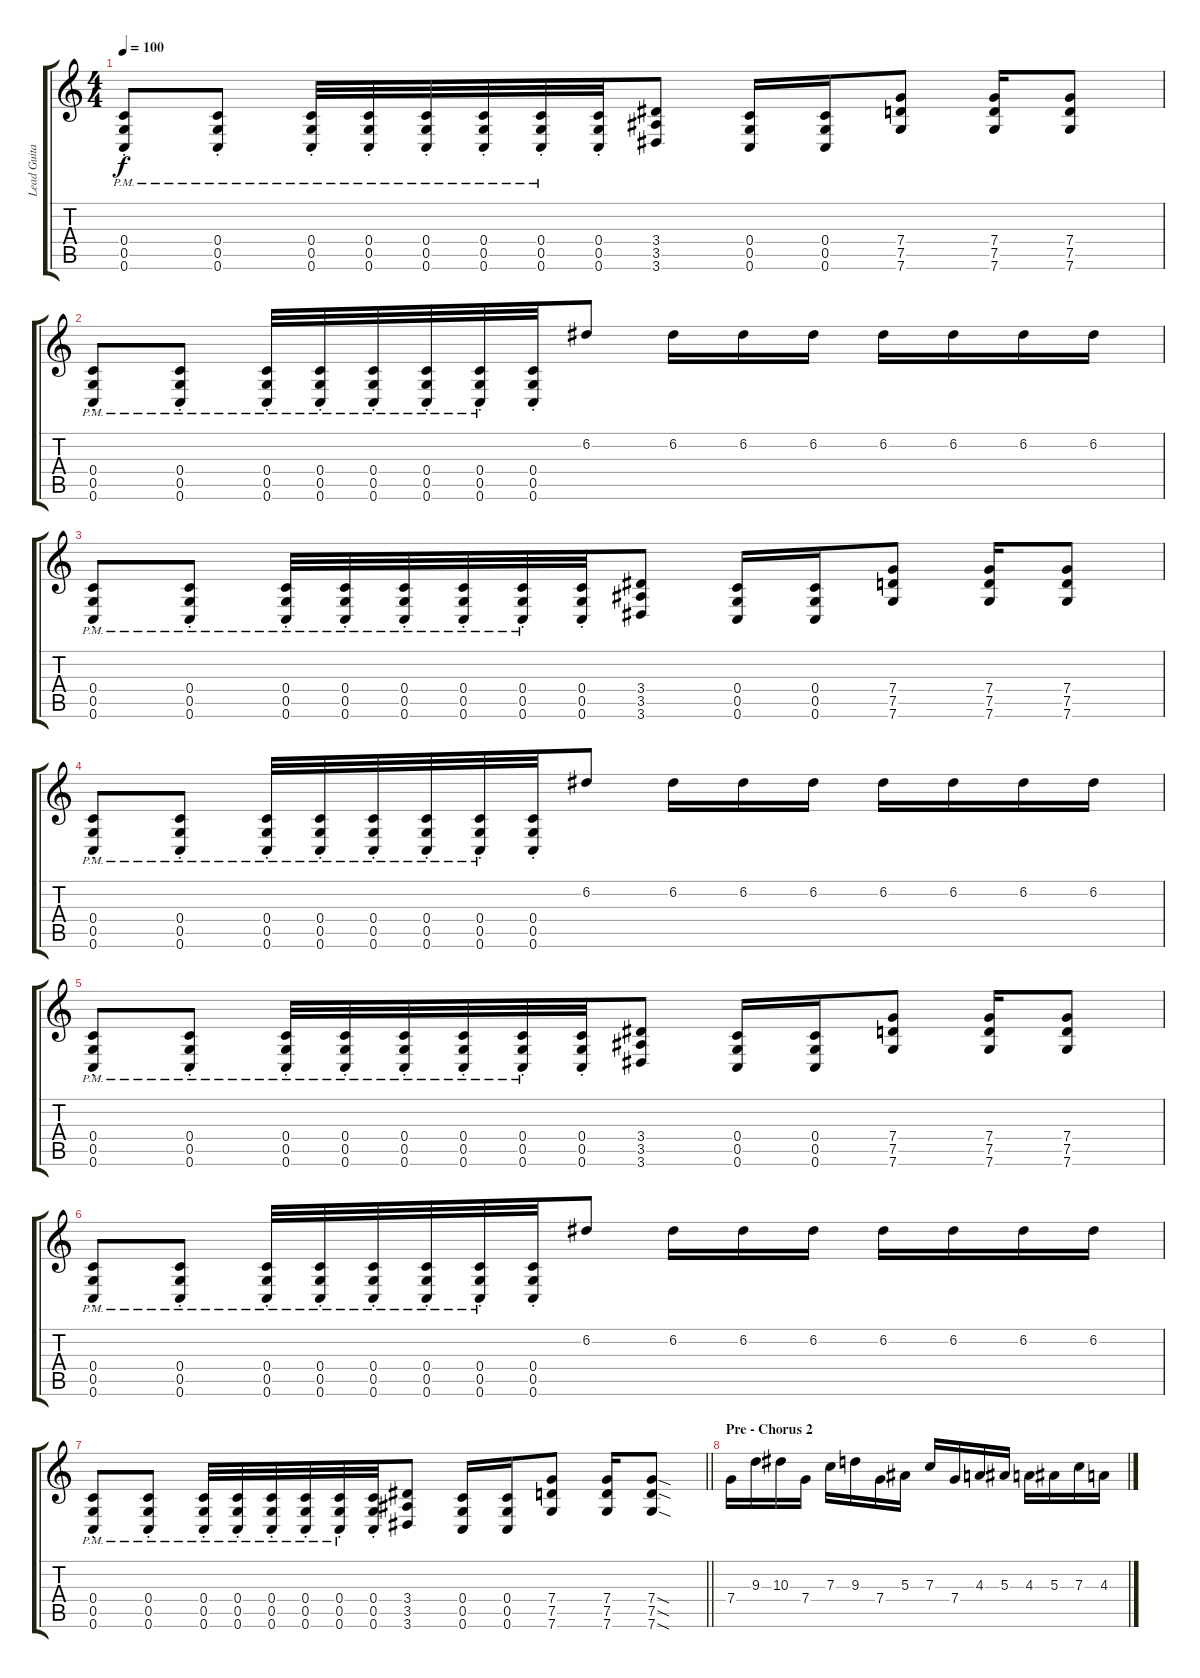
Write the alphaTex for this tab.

\track ("Lead Guitar" "Lead Guita") {instrument overdrivenguitar}
\staff {score tabs}
\tuning (D4 A3 F3 C3 G2 C2) {hide}
\ts (4 4)
\tempo 100
\clef g2
\ks c
(0.4{st} 0.5{st} 0.6{pm st}).8{dy f} (0.4{st} 0.5{st} 0.6{pm st}).8 (0.4{st} 0.5{st} 0.6{pm st}).32 (0.4{st} 0.5{st} 0.6{pm st}).32 (0.4{st} 0.5{st} 0.6{pm st}).32 (0.4{st} 0.5{st} 0.6{pm st}).32 (0.4{st} 0.5{st} 0.6{pm st}).32 (0.4{st} 0.5{st} 0.6{st}).32 (3.4 3.5 3.6).8 (0.4 0.5 0.6).16 (0.4 0.5 0.6).16 (7.4 7.5 7.6).8 (7.4 7.5 7.6).16 (7.4 7.5 7.6).8 |
(0.4{st} 0.5{st} 0.6{pm st}).8 (0.4{st} 0.5{st} 0.6{pm st}).8 (0.4{st} 0.5{st} 0.6{pm st}).32 (0.4{st} 0.5{st} 0.6{pm st}).32 (0.4{st} 0.5{st} 0.6{pm st}).32 (0.4{st} 0.5{st} 0.6{pm st}).32 (0.4{st} 0.5{st} 0.6{pm st}).32 (0.4{st} 0.5{st} 0.6{st}).32 6.2.8 6.2.16 6.2.16 6.2.16 6.2.16 6.2.16 6.2.16 6.2.16 |
(0.4{st} 0.5{st} 0.6{pm st}).8 (0.4{st} 0.5{st} 0.6{pm st}).8 (0.4{st} 0.5{st} 0.6{pm st}).32 (0.4{st} 0.5{st} 0.6{pm st}).32 (0.4{st} 0.5{st} 0.6{pm st}).32 (0.4{st} 0.5{st} 0.6{pm st}).32 (0.4{st} 0.5{st} 0.6{pm st}).32 (0.4{st} 0.5{st} 0.6{st}).32 (3.4 3.5 3.6).8 (0.4 0.5 0.6).16 (0.4 0.5 0.6).16 (7.4 7.5 7.6).8 (7.4 7.5 7.6).16 (7.4 7.5 7.6).8 |
(0.4{st} 0.5{st} 0.6{pm st}).8 (0.4{st} 0.5{st} 0.6{pm st}).8 (0.4{st} 0.5{st} 0.6{pm st}).32 (0.4{st} 0.5{st} 0.6{pm st}).32 (0.4{st} 0.5{st} 0.6{pm st}).32 (0.4{st} 0.5{st} 0.6{pm st}).32 (0.4{st} 0.5{st} 0.6{pm st}).32 (0.4{st} 0.5{st} 0.6{st}).32 6.2.8 6.2.16 6.2.16 6.2.16 6.2.16 6.2.16 6.2.16 6.2.16 |
(0.4{st} 0.5{st} 0.6{pm st}).8 (0.4{st} 0.5{st} 0.6{pm st}).8 (0.4{st} 0.5{st} 0.6{pm st}).32 (0.4{st} 0.5{st} 0.6{pm st}).32 (0.4{st} 0.5{st} 0.6{pm st}).32 (0.4{st} 0.5{st} 0.6{pm st}).32 (0.4{st} 0.5{st} 0.6{pm st}).32 (0.4{st} 0.5{st} 0.6{st}).32 (3.4 3.5 3.6).8 (0.4 0.5 0.6).16 (0.4 0.5 0.6).16 (7.4 7.5 7.6).8 (7.4 7.5 7.6).16 (7.4 7.5 7.6).8 |
(0.4{st} 0.5{st} 0.6{pm st}).8 (0.4{st} 0.5{st} 0.6{pm st}).8 (0.4{st} 0.5{st} 0.6{pm st}).32 (0.4{st} 0.5{st} 0.6{pm st}).32 (0.4{st} 0.5{st} 0.6{pm st}).32 (0.4{st} 0.5{st} 0.6{pm st}).32 (0.4{st} 0.5{st} 0.6{pm st}).32 (0.4{st} 0.5{st} 0.6{st}).32 6.2.8 6.2.16 6.2.16 6.2.16 6.2.16 6.2.16 6.2.16 6.2.16 |
\barLineRight lightlight
(0.4{st} 0.5{st} 0.6{pm st}).8 (0.4{st} 0.5{st} 0.6{pm st}).8 (0.4{st} 0.5{st} 0.6{pm st}).32 (0.4{st} 0.5{st} 0.6{pm st}).32 (0.4{st} 0.5{st} 0.6{pm st}).32 (0.4{st} 0.5{st} 0.6{pm st}).32 (0.4{st} 0.5{st} 0.6{pm st}).32 (0.4{st} 0.5{st} 0.6{st}).32 (3.4 3.5 3.6).8 (0.4 0.5 0.6).16 (0.4 0.5 0.6).16 (7.4 7.5 7.6).8 (7.4 7.5 7.6).16 (7.4{sod} 7.5{sod} 7.6{sod}).8 |
\section ("" "Pre - Chorus 2")
7.4.16 9.3.16 10.3.16 7.4.16 7.3.16 9.3.16 7.4.16 5.3.16 7.3.16 7.4.16 4.3.16 5.3.16 4.3.16 5.3.16 7.3.16 4.3.16
